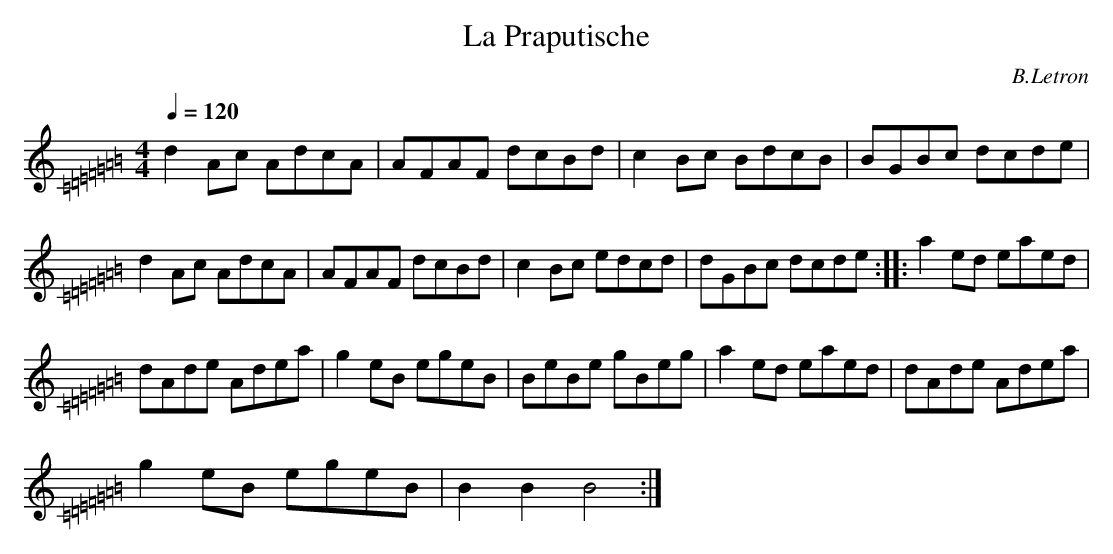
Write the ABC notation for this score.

X:1     %Music
T:La Praputische     %Tune name
C:B.Letron     %Tune composer
Q:1/4=120     %Tempo
V:1     %
     %!STAVE 0 '' @
     %!INSTR 'Piano 1' 0 0 @
|:
M:4/4     %Meter
L:1/8     %
K:Am =C =D =E =F =G =A =B
d2 Ac AdcA |AFAF dcBd |c2 Bc BdcB |BGBc dcde |
d2 Ac AdcA |AFAF dcBd |c2 Bc edcd |dGBc dcde ::a2 ed eaed |
dAde Adea |g2 eB egeB |BeBe gBeg |a2 ed eaed |dAde Adea |
g2 eB egeB |B2 B2 B4 :|
     %End of file
